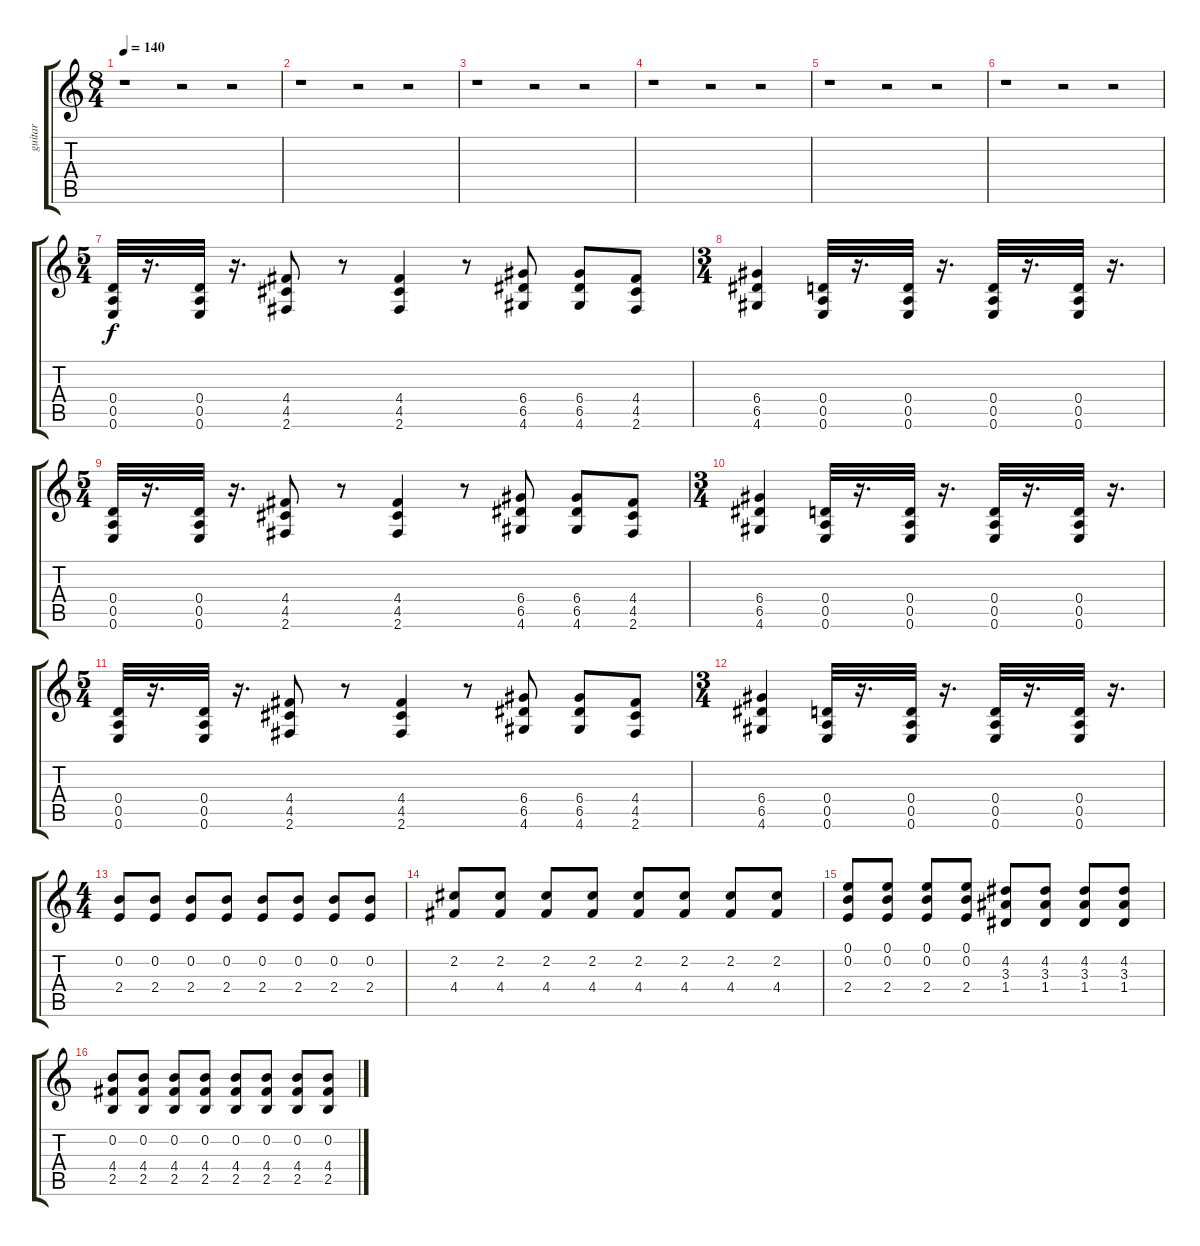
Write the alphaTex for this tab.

\track ("guitar" "guitar") {instrument distortionguitar}
\staff {score tabs}
\tuning (E4 B3 G3 D3 A2 E2) {hide}
\ts (8 4)
\tempo 140
\clef g2
\ks c
r.1{dy f} r.2 r.2 |
r.1 r.2 r.2 |
r.1 r.2 r.2 |
r.1 r.2 r.2 |
r.1 r.2 r.2 |
r.1 r.2 r.2 |
\ts (5 4)
(0.4 0.5 0.6).32 r.16{d} (0.4 0.5 0.6).32 r.16{d} (4.4 4.5 2.6).8 r.8 (4.4 4.5 2.6).4 r.8 (6.4 6.5 4.6).8 (6.4 6.5 4.6).8 (4.4 4.5 2.6).8 |
\ts (3 4)
(6.4 6.5 4.6).4 (0.4 0.5 0.6).32 r.16{d} (0.4 0.5 0.6).32 r.16{d} (0.4 0.5 0.6).32 r.16{d} (0.4 0.5 0.6).32 r.16{d} |
\ts (5 4)
(0.4 0.5 0.6).32 r.16{d} (0.4 0.5 0.6).32 r.16{d} (4.4 4.5 2.6).8 r.8 (4.4 4.5 2.6).4 r.8 (6.4 6.5 4.6).8 (6.4 6.5 4.6).8 (4.4 4.5 2.6).8 |
\ts (3 4)
(6.4 6.5 4.6).4 (0.4 0.5 0.6).32 r.16{d} (0.4 0.5 0.6).32 r.16{d} (0.4 0.5 0.6).32 r.16{d} (0.4 0.5 0.6).32 r.16{d} |
\ts (5 4)
(0.4 0.5 0.6).32 r.16{d} (0.4 0.5 0.6).32 r.16{d} (4.4 4.5 2.6).8 r.8 (4.4 4.5 2.6).4 r.8 (6.4 6.5 4.6).8 (6.4 6.5 4.6).8 (4.4 4.5 2.6).8 |
\ts (3 4)
(6.4 6.5 4.6).4 (0.4 0.5 0.6).32 r.16{d} (0.4 0.5 0.6).32 r.16{d} (0.4 0.5 0.6).32 r.16{d} (0.4 0.5 0.6).32 r.16{d} |
\ts (4 4)
(0.2 2.4).8 (0.2 2.4).8 (0.2 2.4).8 (0.2 2.4).8 (0.2 2.4).8 (0.2 2.4).8 (0.2 2.4).8 (0.2 2.4).8 |
(2.2 4.4).8 (2.2 4.4).8 (2.2 4.4).8 (2.2 4.4).8 (2.2 4.4).8 (2.2 4.4).8 (2.2 4.4).8 (2.2 4.4).8 |
(0.1 0.2 2.4).8 (0.1 0.2 2.4).8 (0.1 0.2 2.4).8 (0.1 0.2 2.4).8 (4.2 3.3 1.4).8 (4.2 3.3 1.4).8 (4.2 3.3 1.4).8 (4.2 3.3 1.4).8 |
(0.2 4.4 2.5).8 (0.2 4.4 2.5).8 (0.2 4.4 2.5).8 (0.2 4.4 2.5).8 (0.2 4.4 2.5).8 (0.2 4.4 2.5).8 (0.2 4.4 2.5).8 (0.2 4.4 2.5).8
